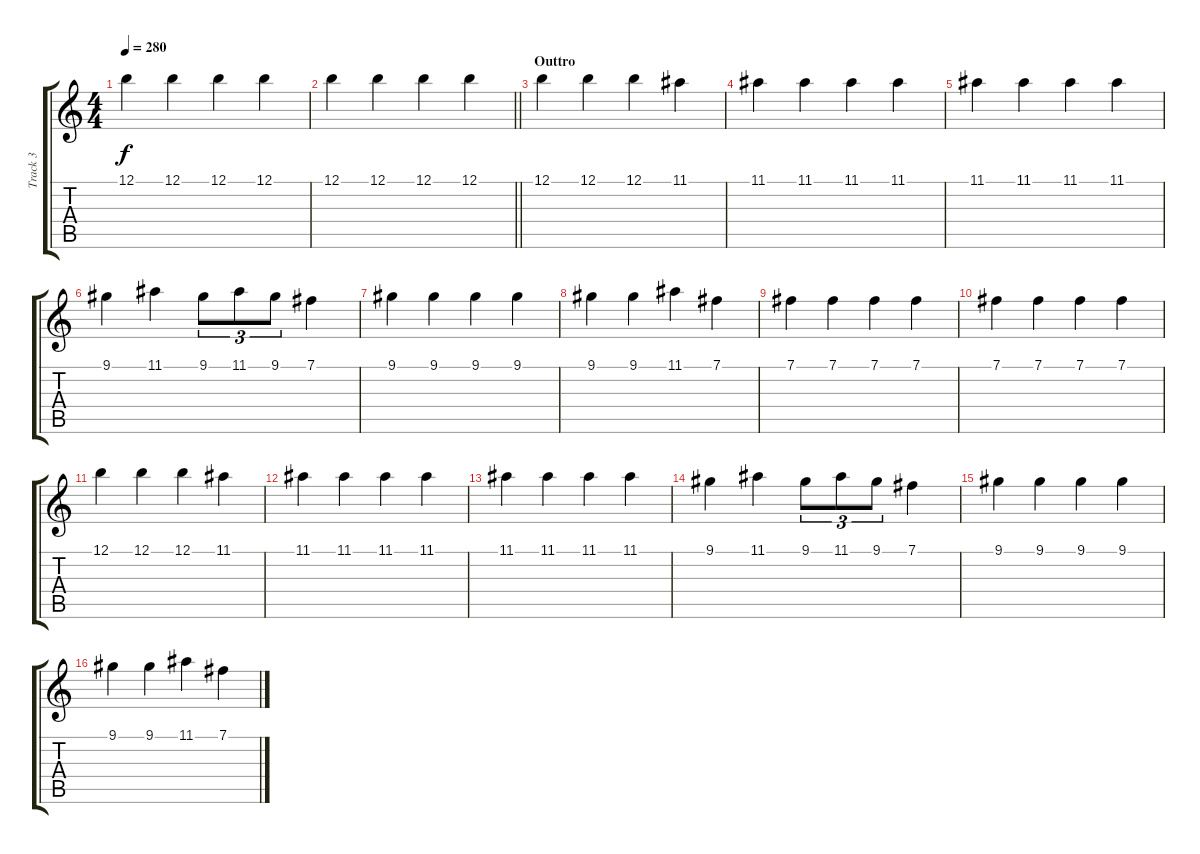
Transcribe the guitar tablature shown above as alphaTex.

\track ("Track 3" "Track 3") {instrument distortionguitar}
\staff {score tabs}
\tuning (B3 Gb3 D3 A2 E2 B1) {hide}
\ts (4 4)
\tempo 280
\clef g2
\ks c
12.1.4{dy f} 12.1.4 12.1.4 12.1.4 |
\barLineRight lightlight
12.1.4 12.1.4 12.1.4 12.1.4 |
\section ("" "Outtro")
12.1.4 12.1.4 12.1.4 11.1.4 |
11.1.4 11.1.4 11.1.4 11.1.4 |
11.1.4 11.1.4 11.1.4 11.1.4 |
9.1.4 11.1.4 9.1.8{tu (3 2)} 11.1.8{tu (3 2)} 9.1.8{tu (3 2)} 7.1.4 |
9.1.4 9.1.4 9.1.4 9.1.4 |
9.1.4 9.1.4 11.1.4 7.1.4 |
7.1.4 7.1.4 7.1.4 7.1.4 |
7.1.4 7.1.4 7.1.4 7.1.4 |
12.1.4 12.1.4 12.1.4 11.1.4 |
11.1.4 11.1.4 11.1.4 11.1.4 |
11.1.4 11.1.4 11.1.4 11.1.4 |
9.1.4 11.1.4 9.1.8{tu (3 2)} 11.1.8{tu (3 2)} 9.1.8{tu (3 2)} 7.1.4 |
9.1.4 9.1.4 9.1.4 9.1.4 |
9.1.4 9.1.4 11.1.4 7.1.4
